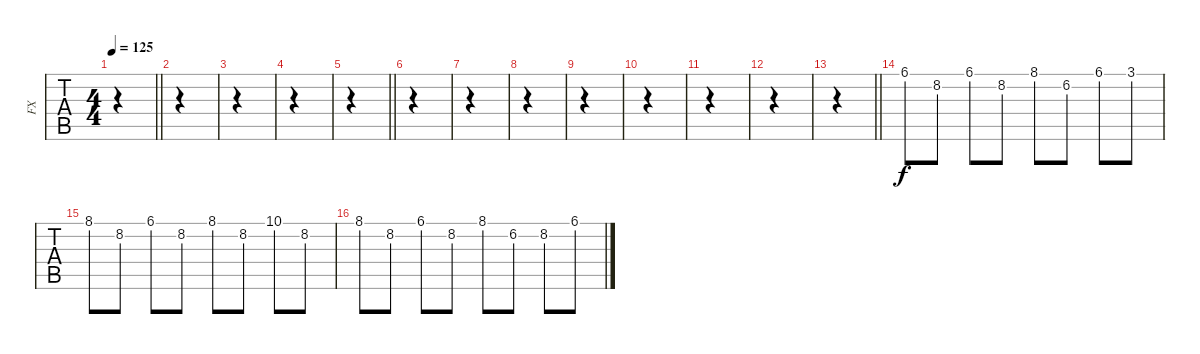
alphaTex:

\track ("FX" "FX") {instrument lead1square}
\staff {tabs}
\tuning (Gb4 Db4 A3 E3 B2 D2) {hide}
\ts (4 4)
\tempo 125
\clef g2
\barLineRight lightlight
\ks c
|
|
|
|
\barLineRight lightlight
|
\section ("" "")
|
|
|
|
|
|
|
\barLineRight lightlight
|
6.1.8 8.2.8 6.1.8 8.2.8 8.1.8 6.2.8 6.1.8 3.1.8 |
8.1.8 8.2.8 6.1.8 8.2.8 8.1.8 8.2.8 10.1.8 8.2.8 |
8.1.8 8.2.8 6.1.8 8.2.8 8.1.8 6.2.8 8.2.8 6.1.8
